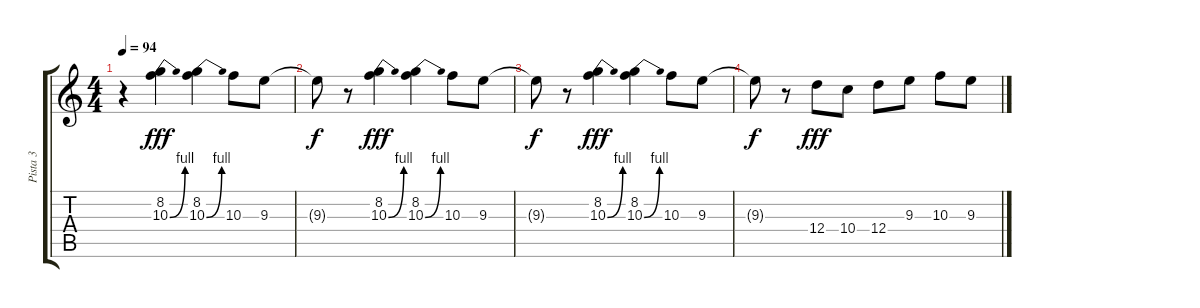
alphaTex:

\track ("Pista 3" "Pista 3") {instrument overdrivenguitar}
\staff {score tabs}
\tuning (E4 B3 G3 D3 A2 E2) {hide}
\ts (4 4)
\tempo 94
\clef g2
\ks c
r.4{dy fff} (8.2 10.3{be (bend 0 0 60 4)}).4 (8.2 10.3{be (bend 0 0 60 4)}).4 10.3.8 9.3.8 |
9.3{t}.8{dy f} r.8 (8.2 10.3{be (bend 0 0 60 4)}).4{dy fff} (8.2 10.3{be (bend 0 0 60 4)}).4 10.3.8 9.3.8 |
9.3{t}.8{dy f} r.8 (8.2 10.3{be (bend 0 0 60 4)}).4{dy fff} (8.2 10.3{be (bend 0 0 60 4)}).4 10.3.8 9.3.8 |
9.3{t}.8{dy f} r.8 12.4.8{dy fff} 10.4.8 12.4.8 9.3.8 10.3.8 9.3.8
